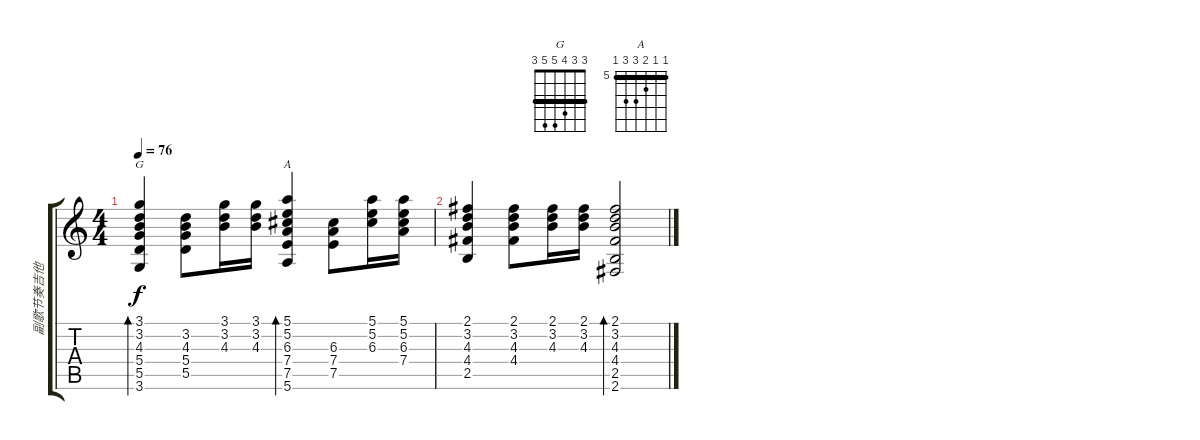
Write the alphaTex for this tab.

\track ("副歌节奏吉他" "副歌节奏吉他") {instrument electricguitarmuted}
\staff {score tabs}
\tuning (E4 B3 G3 D3 A2 E2) {hide}
\chord ("G" 3 3 4 5 5 3) {barre 3}
\chord ("A" 5 5 6 7 7 5) {firstfret 5 barre 5}
\ts (4 4)
\tempo 76
\clef g2
\ks c
(3.1 3.2 4.3 5.4 5.5 3.6).4{bd 60 ch "G" dy f} (3.2 4.3 5.4 5.5).8 (3.1 3.2 4.3).16 (3.1 3.2 4.3).16 (5.1 5.2 6.3 7.4 7.5 5.6).4{bd 60 ch "A"} (6.3 7.4 7.5).8 (5.1 5.2 6.3).16 (5.1 5.2 6.3 7.4).16 |
(2.1 3.2 4.3 4.4 2.5).4 (2.1 3.2 4.3 4.4).8 (2.1 3.2 4.3).16 (2.1 3.2 4.3).16 (2.1 3.2 4.3 4.4 2.5 2.6).2{bd 240}
